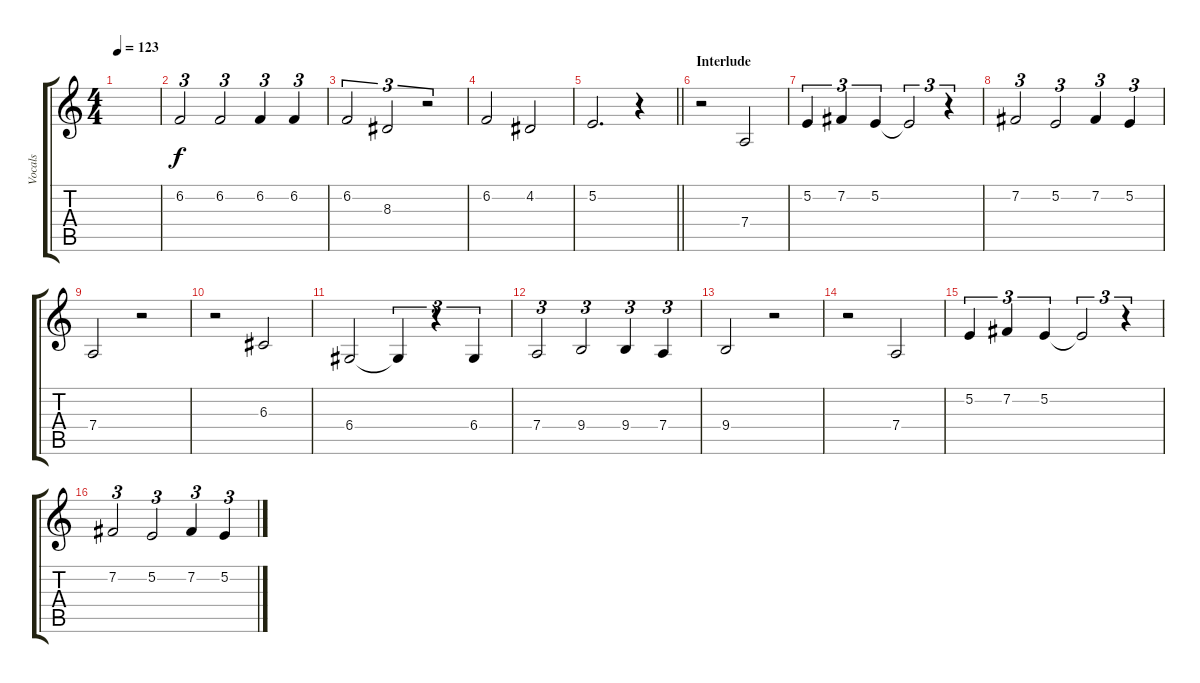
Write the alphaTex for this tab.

\track ("Vocals" "Vocals") {instrument altosax}
\staff {score tabs}
\tuning (E4 B3 G3 D3 A2 E2) {hide}
\ts (4 4)
\tempo 123
\clef g2
\ks c
|
6.2.2{tu (3 2)} 6.2.2{tu (3 2)} 6.2.4{tu (3 2)} 6.2.4{tu (3 2)} |
6.2.2{tu (3 2)} 8.3.2{tu (3 2)} r.2{tu (3 2)} |
6.2.2 4.2.2 |
\barLineRight lightlight
5.2.2{d} r.4 |
\section ("" "Interlude")
r.2 7.4.2 |
5.2.4{tu (3 2)} 7.2.4{tu (3 2)} 5.2.4{tu (3 2)} 5.2{t}.2{tu (3 2)} r.4{tu (3 2)} |
7.2.2{tu (3 2)} 5.2.2{tu (3 2)} 7.2.4{tu (3 2)} 5.2.4{tu (3 2)} |
7.4.2 r.2 |
r.2 6.3.2 |
6.4.2 6.4{t}.4{tu (3 2)} r.4{tu (3 2)} 6.4.4{tu (3 2)} |
7.4.2{tu (3 2)} 9.4.2{tu (3 2)} 9.4.4{tu (3 2)} 7.4.4{tu (3 2)} |
9.4.2 r.2 |
r.2 7.4.2 |
5.2.4{tu (3 2)} 7.2.4{tu (3 2)} 5.2.4{tu (3 2)} 5.2{t}.2{tu (3 2)} r.4{tu (3 2)} |
7.2.2{tu (3 2)} 5.2.2{tu (3 2)} 7.2.4{tu (3 2)} 5.2.4{tu (3 2)}
